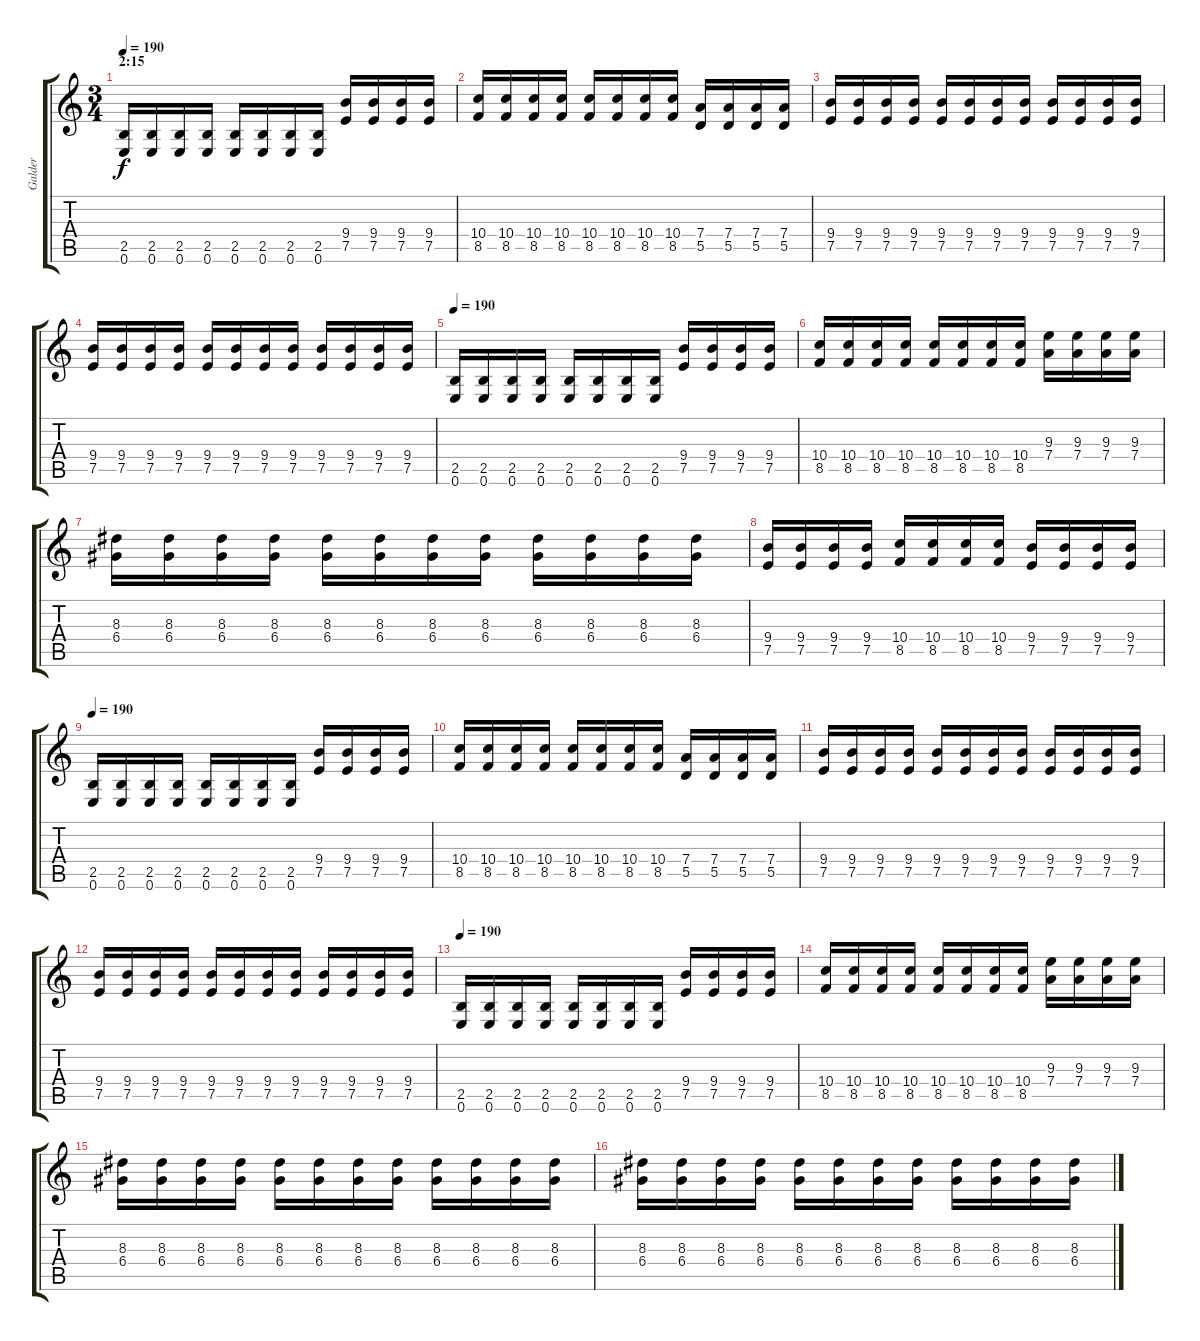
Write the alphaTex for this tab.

\track ("Galder" "Galder") {instrument distortionguitar}
\staff {score tabs}
\tuning (E4 B3 G3 D3 A2 E2) {hide}
\ts (3 4)
\section ("" "2:15")
\tempo 190
\clef g2
\ks c
(2.5 0.6).16{dy f} (2.5 0.6).16 (2.5 0.6).16 (2.5 0.6).16 (2.5 0.6).16 (2.5 0.6).16 (2.5 0.6).16 (2.5 0.6).16 (9.4 7.5).16 (9.4 7.5).16 (9.4 7.5).16 (9.4 7.5).16 |
(10.4 8.5).16 (10.4 8.5).16 (10.4 8.5).16 (10.4 8.5).16 (10.4 8.5).16 (10.4 8.5).16 (10.4 8.5).16 (10.4 8.5).16 (7.4 5.5).16 (7.4 5.5).16 (7.4 5.5).16 (7.4 5.5).16 |
(9.4 7.5).16 (9.4 7.5).16 (9.4 7.5).16 (9.4 7.5).16 (9.4 7.5).16 (9.4 7.5).16 (9.4 7.5).16 (9.4 7.5).16 (9.4 7.5).16 (9.4 7.5).16 (9.4 7.5).16 (9.4 7.5).16 |
(9.4 7.5).16 (9.4 7.5).16 (9.4 7.5).16 (9.4 7.5).16 (9.4 7.5).16 (9.4 7.5).16 (9.4 7.5).16 (9.4 7.5).16 (9.4 7.5).16 (9.4 7.5).16 (9.4 7.5).16 (9.4 7.5).16 |
\tempo 190
(2.5 0.6).16 (2.5 0.6).16 (2.5 0.6).16 (2.5 0.6).16 (2.5 0.6).16 (2.5 0.6).16 (2.5 0.6).16 (2.5 0.6).16 (9.4 7.5).16 (9.4 7.5).16 (9.4 7.5).16 (9.4 7.5).16 |
(10.4 8.5).16 (10.4 8.5).16 (10.4 8.5).16 (10.4 8.5).16 (10.4 8.5).16 (10.4 8.5).16 (10.4 8.5).16 (10.4 8.5).16 (9.3 7.4).16 (9.3 7.4).16 (9.3 7.4).16 (9.3 7.4).16 |
(8.3 6.4).16 (8.3 6.4).16 (8.3 6.4).16 (8.3 6.4).16 (8.3 6.4).16 (8.3 6.4).16 (8.3 6.4).16 (8.3 6.4).16 (8.3 6.4).16 (8.3 6.4).16 (8.3 6.4).16 (8.3 6.4).16 |
(9.4 7.5).16 (9.4 7.5).16 (9.4 7.5).16 (9.4 7.5).16 (10.4 8.5).16 (10.4 8.5).16 (10.4 8.5).16 (10.4 8.5).16 (9.4 7.5).16 (9.4 7.5).16 (9.4 7.5).16 (9.4 7.5).16 |
\tempo 190
(2.5 0.6).16 (2.5 0.6).16 (2.5 0.6).16 (2.5 0.6).16 (2.5 0.6).16 (2.5 0.6).16 (2.5 0.6).16 (2.5 0.6).16 (9.4 7.5).16 (9.4 7.5).16 (9.4 7.5).16 (9.4 7.5).16 |
(10.4 8.5).16 (10.4 8.5).16 (10.4 8.5).16 (10.4 8.5).16 (10.4 8.5).16 (10.4 8.5).16 (10.4 8.5).16 (10.4 8.5).16 (7.4 5.5).16 (7.4 5.5).16 (7.4 5.5).16 (7.4 5.5).16 |
(9.4 7.5).16 (9.4 7.5).16 (9.4 7.5).16 (9.4 7.5).16 (9.4 7.5).16 (9.4 7.5).16 (9.4 7.5).16 (9.4 7.5).16 (9.4 7.5).16 (9.4 7.5).16 (9.4 7.5).16 (9.4 7.5).16 |
(9.4 7.5).16 (9.4 7.5).16 (9.4 7.5).16 (9.4 7.5).16 (9.4 7.5).16 (9.4 7.5).16 (9.4 7.5).16 (9.4 7.5).16 (9.4 7.5).16 (9.4 7.5).16 (9.4 7.5).16 (9.4 7.5).16 |
\tempo 190
(2.5 0.6).16 (2.5 0.6).16 (2.5 0.6).16 (2.5 0.6).16 (2.5 0.6).16 (2.5 0.6).16 (2.5 0.6).16 (2.5 0.6).16 (9.4 7.5).16 (9.4 7.5).16 (9.4 7.5).16 (9.4 7.5).16 |
(10.4 8.5).16 (10.4 8.5).16 (10.4 8.5).16 (10.4 8.5).16 (10.4 8.5).16 (10.4 8.5).16 (10.4 8.5).16 (10.4 8.5).16 (9.3 7.4).16 (9.3 7.4).16 (9.3 7.4).16 (9.3 7.4).16 |
(8.3 6.4).16 (8.3 6.4).16 (8.3 6.4).16 (8.3 6.4).16 (8.3 6.4).16 (8.3 6.4).16 (8.3 6.4).16 (8.3 6.4).16 (8.3 6.4).16 (8.3 6.4).16 (8.3 6.4).16 (8.3 6.4).16 |
(8.3 6.4).16 (8.3 6.4).16 (8.3 6.4).16 (8.3 6.4).16 (8.3 6.4).16 (8.3 6.4).16 (8.3 6.4).16 (8.3 6.4).16 (8.3 6.4).16 (8.3 6.4).16 (8.3 6.4).16 (8.3 6.4).16
